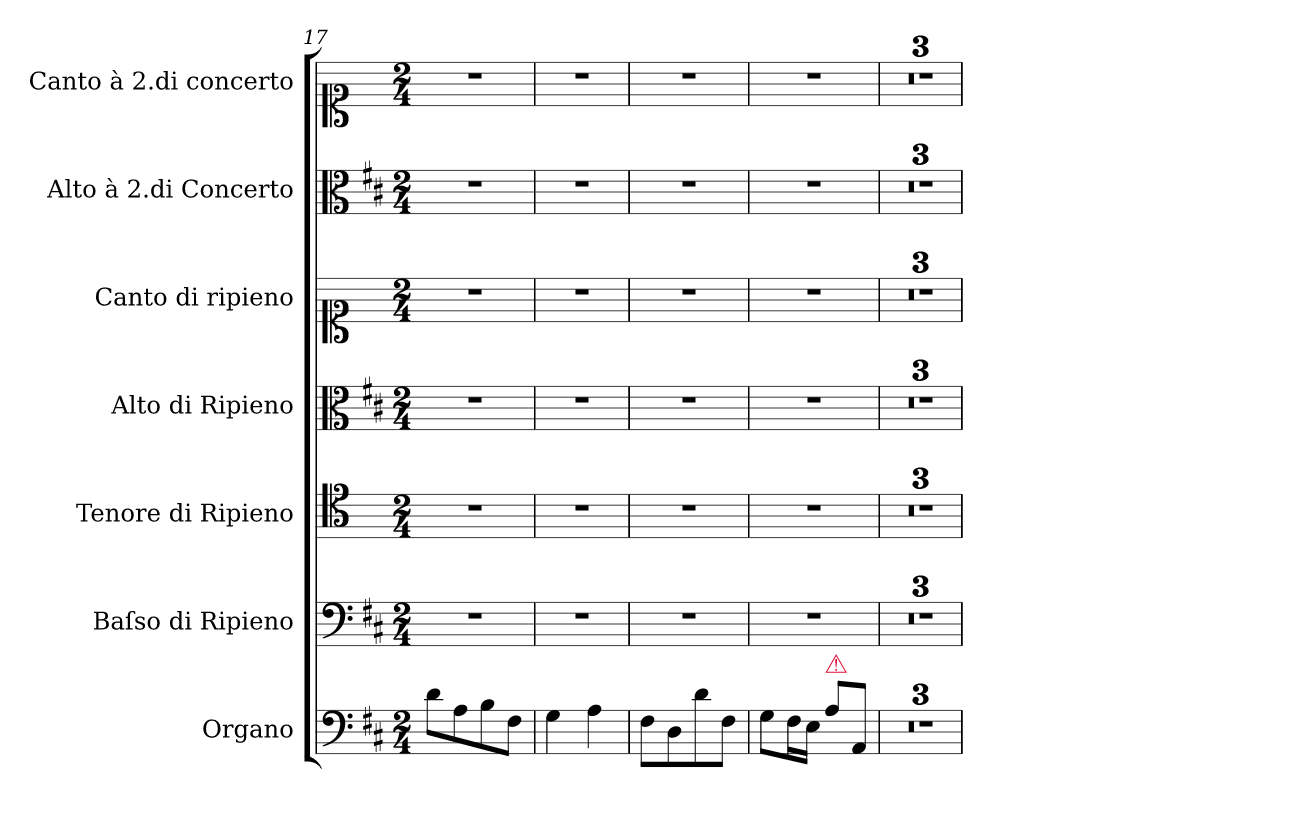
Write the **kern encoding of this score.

**kern	**kern	**kern	**kern	**kern	**kern	**kern
*part7	*part6	*part5	*part4	*part3	*part2	*part1
*staff7	*staff6	*staff5	*staff4	*staff3	*staff2	*staff1
*I"Organo	*I"Baſso di Ripieno	*I"Tenore di Ripieno	*I"Alto di Ripieno	*I"Canto di ripieno	*I"Alto à 2.di Concerto	*I"Canto à 2.di concerto
*I'org	*I'B rip	*I'T rip	*I'A rip	*	*I'A conc	*
*clefF4	*clefF4	*clefC4	*clefC3	*clefC1	*clefC3	*clefC1
*k[f#c#]	*k[f#c#]	*k[]	*k[f#c#]	*k[]	*k[f#c#]	*k[]
*M2/4	*M2/4	*M2/4	*M2/4	*M2/4	*M2/4	*M2/4
=17	=17	=17	=17	=17	=17	=17
8d\L	2r	2r	2r	2r	2r	2r
8A\	.	.	.	.	.	.
8B\	.	.	.	.	.	.
8F#\J	.	.	.	.	.	.
=18	=18	=18	=18	=18	=18	=18
4G\	2r	2r	2r	2r	2r	2r
4A\	.	.	.	.	.	.
=19	=19	=19	=19	=19	=19	=19
8F#\L	2r	2r	2r	2r	2r	2r
8D\	.	.	.	.	.	.
8d\	.	.	.	.	.	.
8F#\J	.	.	.	.	.	.
=20	=20	=20	=20	=20	=20	=20
8G\L	2r	2r	2r	2r	2r	2r
16F#\L	.	.	.	.	.	.
16E\JJ	.	.	.	.	.	.
!LO:TX:a:color=crimson:t=⚠	!	!	!	!	!	!
8A\L	.	.	.	.	.	.
8AA/J	.	.	.	.	.	.
=21	=21	=21	=21	=21	=21	=21
2ryy	2r	2r	2r	2r	2r	2r
=	=	=	=	=	=	=
2ryy	2r	2r	2r	2r	2r	2ryy
=	=	=	=	=	=	=
2ryy	2r	2r	2r	2r	2r	2ryy
=	=	=	=	=	=	=
*-	*-	*-	*-	*-	*-	*-
